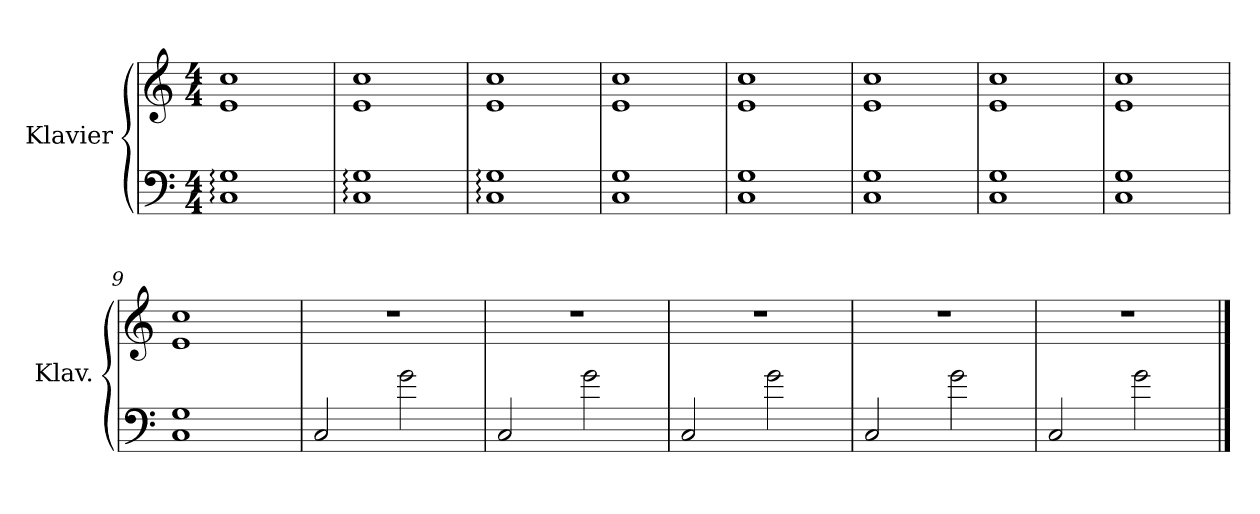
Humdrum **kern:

**kern	**kern
*part1	*part1
*staff2	*staff1
*I"Klavier	*
*I'Klav.	*
!!LO:PB:g=z
*clefF4	*clefG2
*k[]	*k[]
*C:	*C:
*M4/4	*M4/4
=1	=1
1Ci: 1Gi:	1ei 1cci
=2	=2
1Ci: 1Gi:	1ei 1cci
=3	=3
1Ci: 1Gi:	1ei 1cci
=4	=4
1Ci 1Gi	1ei 1cci
=5	=5
1Ci 1Gi	1ei 1cci
!!LO:LB:g=z
=6	=6
1Ci 1Gi	1ei 1cci
=7	=7
1Ci 1Gi	1ei 1cci
=8	=8
1Ci 1Gi	1ei 1cci
=9	=9
1Ci 1Gi	1ei 1cci
!!LO:LB:g=z
=10	=10
2Ci/	1r
2gi\	.
=11	=11
2Ci/	1r
2gi\	.
=12	=12
2Ci/	1r
2gi\	.
=13	=13
2Ci/	1r
2gi\	.
=14	=14
2Ci/	1r
2gi\	.
==	==
*-	*-
